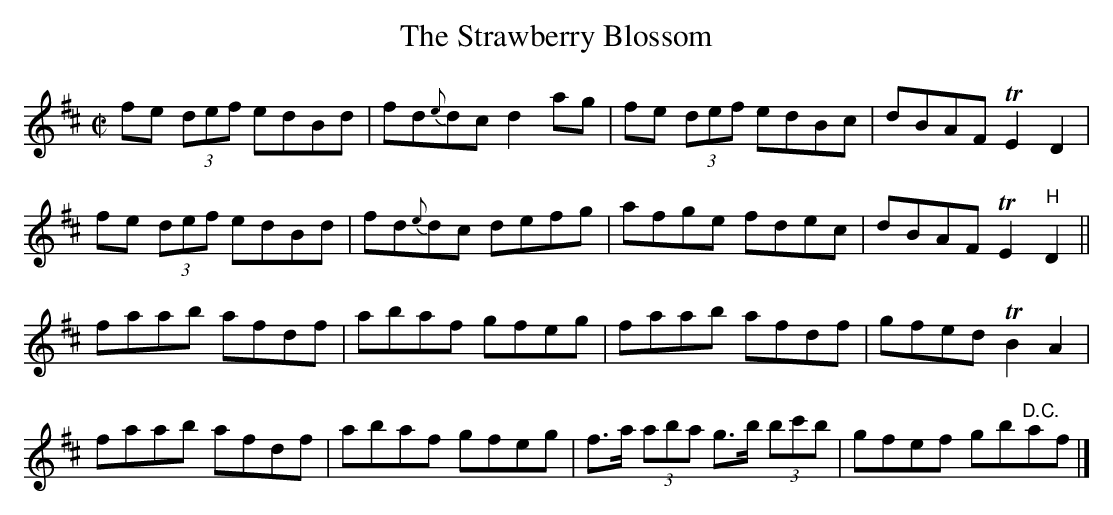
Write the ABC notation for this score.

X:1
T: The Strawberry Blossom
M: C|
L: 1/8
K: D
fe (3def edBd|fd{e}dcd2ag|fe (3def edBc|dBAFTE2D2|
fe (3def edBd|fd{e}dc defg|afge fdec|dBAFTE2"H"D2||
faab afdf|abaf gfeg|faab afdf|gfedTB2A2|
faab afdf|abaf gfeg|f>a (3aba g>b (3bc'b|gfef gb"D.C."af|]
